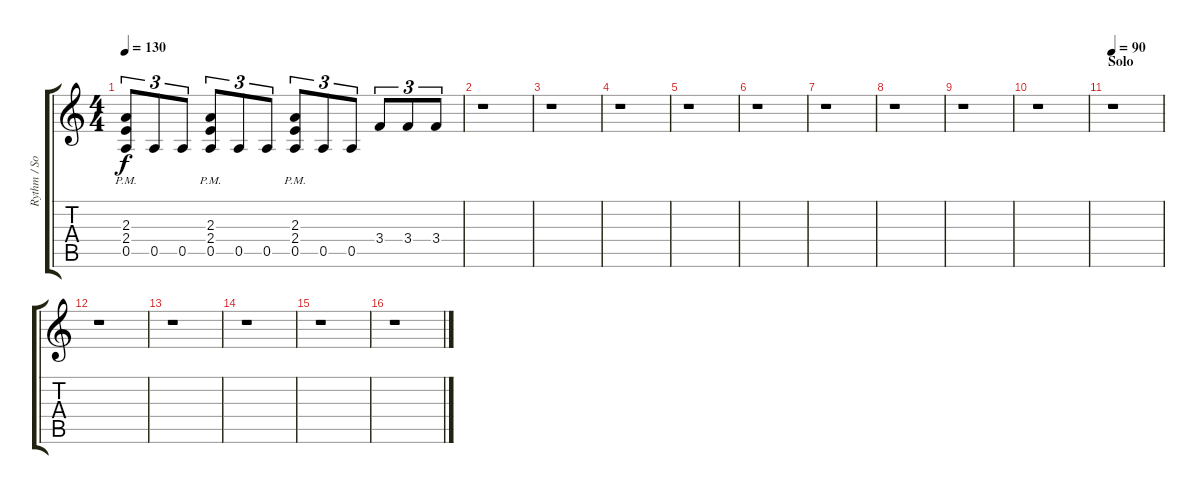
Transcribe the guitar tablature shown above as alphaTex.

\track ("Rythm / Solo Guitar" "Rythm / So") {instrument distortionguitar}
\staff {score tabs}
\tuning (E4 B3 G3 D3 A2 E2) {hide}
\ts (4 4)
\tempo 130
\clef g2
\ks c
(2.3{pm} 2.4{pm} 0.5{pm}).8{tu (3 2) dy f} 0.5.8{tu (3 2)} 0.5.8{tu (3 2)} (2.3{pm} 2.4{pm} 0.5{pm}).8{tu (3 2)} 0.5.8{tu (3 2)} 0.5.8{tu (3 2)} (2.3{pm} 2.4{pm} 0.5{pm}).8{tu (3 2)} 0.5.8{tu (3 2)} 0.5.8{tu (3 2)} 3.4.8{tu (3 2)} 3.4.8{tu (3 2)} 3.4.8{tu (3 2)} |
r.1 |
r.1 |
r.1 |
r.1 |
r.1 |
r.1 |
r.1 |
r.1 |
r.1 |
\section ("" "Solo")
\tempo 90
r.1 |
r.1 |
r.1 |
r.1 |
r.1 |
r.1
